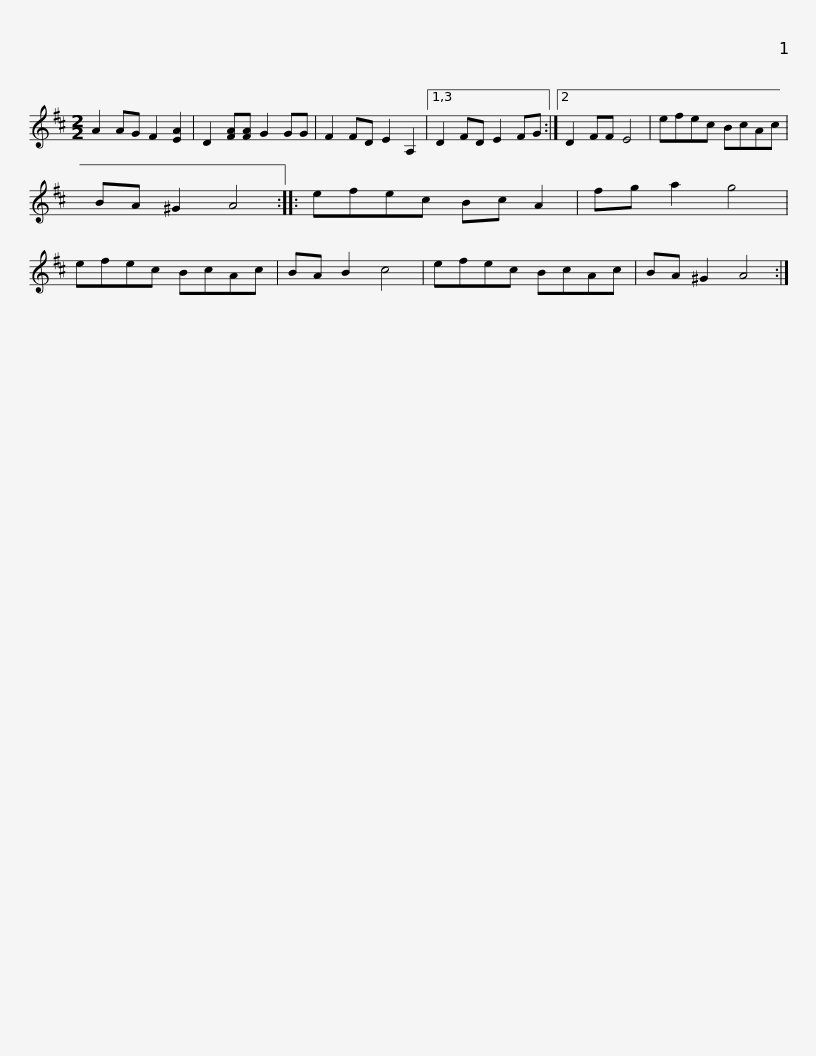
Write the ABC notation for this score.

X:1
L:1/8
M:2/2
I:linebreak $
K:D
V:1 treble
V:1
 A2 AG F2 [EA]2 | D2 [FA][FA] G2 GG | F2 FD E2 A,2 |1,3 D2 FD E2 FG :|2 D2 FF E4 | %5
 efec BcAc | BA ^G2 A4 ::$ efec Bc A2 | fg a2 g4 | efec BcAc | %10
 BA B2 c4 | efec BcAc | BA ^G2 A4 :| %13
